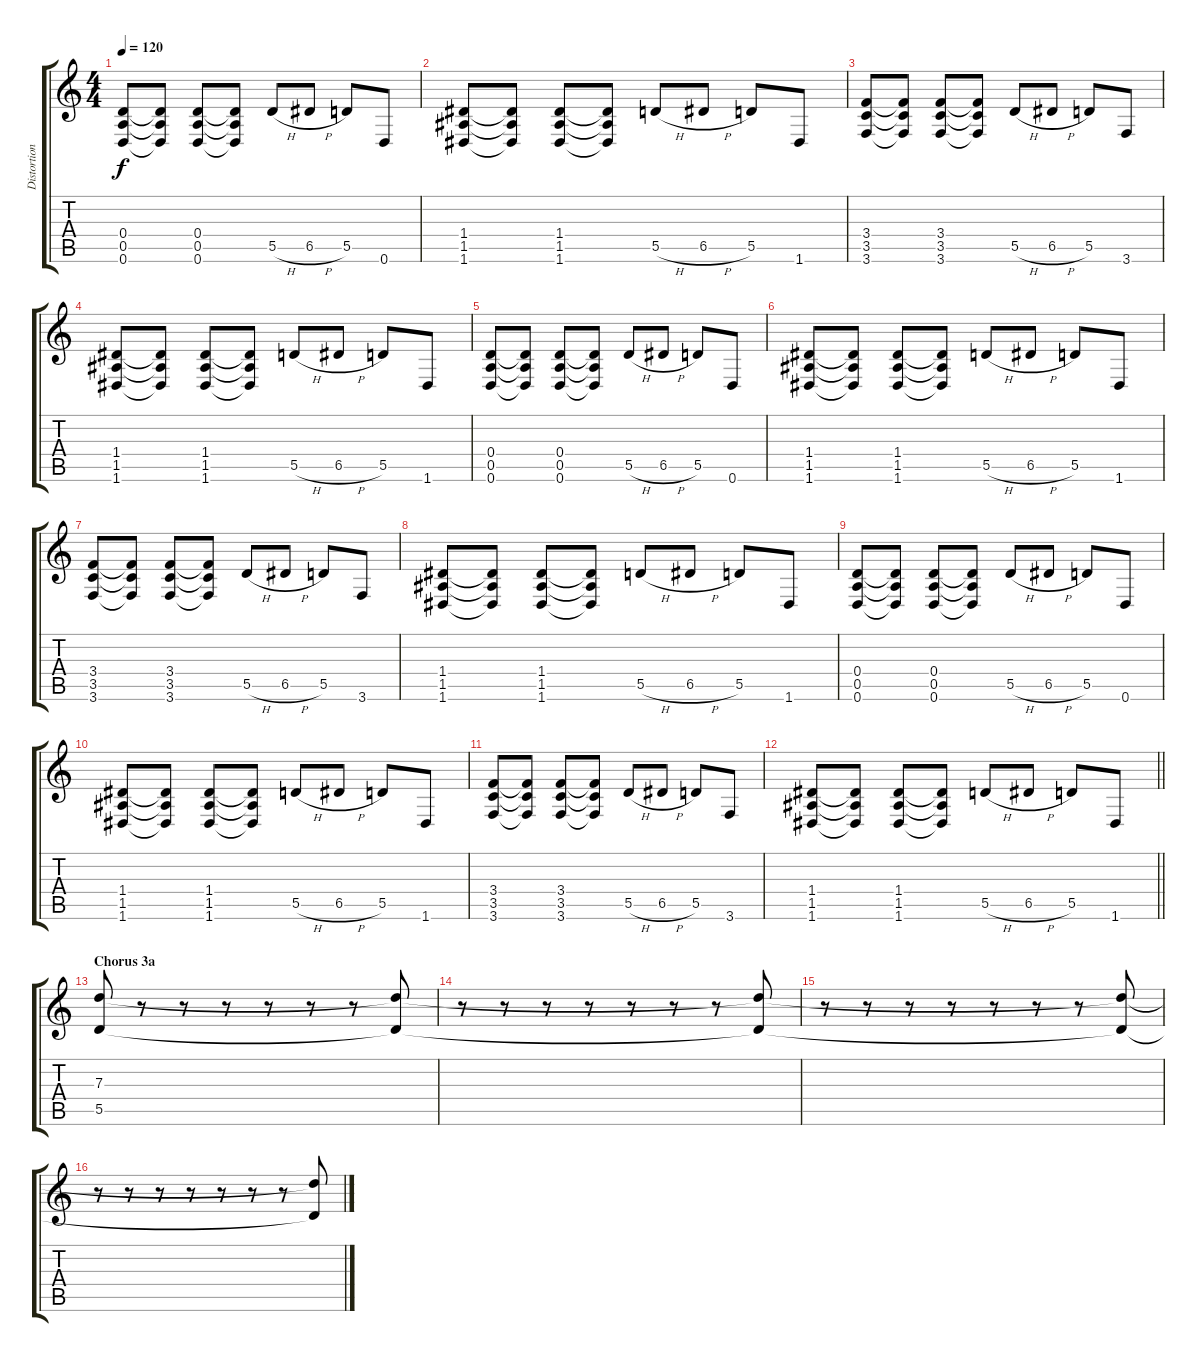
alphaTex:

\track ("Distortion 1" "Distortion") {instrument distortionguitar}
\staff {score tabs}
\tuning (E4 B3 G3 D3 A2 D2) {hide}
\ts (4 4)
\tempo 120
\clef g2
\ks c
(0.4 0.5 0.6).8{dy f} (0.4{t} 0.5{t} 0.6{t}).8 (0.4 0.5 0.6).8 (0.4{t} 0.5{t} 0.6{t}).8 5.5{h}.8 6.5{h}.8 5.5.8 0.6.8 |
(1.4 1.5 1.6).8 (1.4{t} 1.5{t} 1.6{t}).8 (1.4 1.5 1.6).8 (1.4{t} 1.5{t} 1.6{t}).8 5.5{h}.8 6.5{h}.8 5.5.8 1.6.8 |
(3.4 3.5 3.6).8 (3.4{t} 3.5{t} 3.6{t}).8 (3.4 3.5 3.6).8 (3.4{t} 3.5{t} 3.6{t}).8 5.5{h}.8 6.5{h}.8 5.5.8 3.6.8 |
(1.4 1.5 1.6).8 (1.4{t} 1.5{t} 1.6{t}).8 (1.4 1.5 1.6).8 (1.4{t} 1.5{t} 1.6{t}).8 5.5{h}.8 6.5{h}.8 5.5.8 1.6.8 |
(0.4 0.5 0.6).8 (0.4{t} 0.5{t} 0.6{t}).8 (0.4 0.5 0.6).8 (0.4{t} 0.5{t} 0.6{t}).8 5.5{h}.8 6.5{h}.8 5.5.8 0.6.8 |
(1.4 1.5 1.6).8 (1.4{t} 1.5{t} 1.6{t}).8 (1.4 1.5 1.6).8 (1.4{t} 1.5{t} 1.6{t}).8 5.5{h}.8 6.5{h}.8 5.5.8 1.6.8 |
(3.4 3.5 3.6).8 (3.4{t} 3.5{t} 3.6{t}).8 (3.4 3.5 3.6).8 (3.4{t} 3.5{t} 3.6{t}).8 5.5{h}.8 6.5{h}.8 5.5.8 3.6.8 |
(1.4 1.5 1.6).8 (1.4{t} 1.5{t} 1.6{t}).8 (1.4 1.5 1.6).8 (1.4{t} 1.5{t} 1.6{t}).8 5.5{h}.8 6.5{h}.8 5.5.8 1.6.8 |
(0.4 0.5 0.6).8 (0.4{t} 0.5{t} 0.6{t}).8 (0.4 0.5 0.6).8 (0.4{t} 0.5{t} 0.6{t}).8 5.5{h}.8 6.5{h}.8 5.5.8 0.6.8 |
(1.4 1.5 1.6).8 (1.4{t} 1.5{t} 1.6{t}).8 (1.4 1.5 1.6).8 (1.4{t} 1.5{t} 1.6{t}).8 5.5{h}.8 6.5{h}.8 5.5.8 1.6.8 |
(3.4 3.5 3.6).8 (3.4{t} 3.5{t} 3.6{t}).8 (3.4 3.5 3.6).8 (3.4{t} 3.5{t} 3.6{t}).8 5.5{h}.8 6.5{h}.8 5.5.8 3.6.8 |
\barLineRight lightlight
(1.4 1.5 1.6).8 (1.4{t} 1.5{t} 1.6{t}).8 (1.4 1.5 1.6).8 (1.4{t} 1.5{t} 1.6{t}).8 5.5{h}.8 6.5{h}.8 5.5.8 1.6.8 |
\section ("" "Chorus 3a")
(7.3 5.5).8 r.8 r.8 r.8 r.8 r.8 r.8 (7.3{t} 5.5{t}).8 |
r.8 r.8 r.8 r.8 r.8 r.8 r.8 (7.3{t} 5.5{t}).8 |
r.8 r.8 r.8 r.8 r.8 r.8 r.8 (7.3{t} 5.5{t}).8 |
r.8 r.8 r.8 r.8 r.8 r.8 r.8 (7.3{t} 5.5{t}).8
